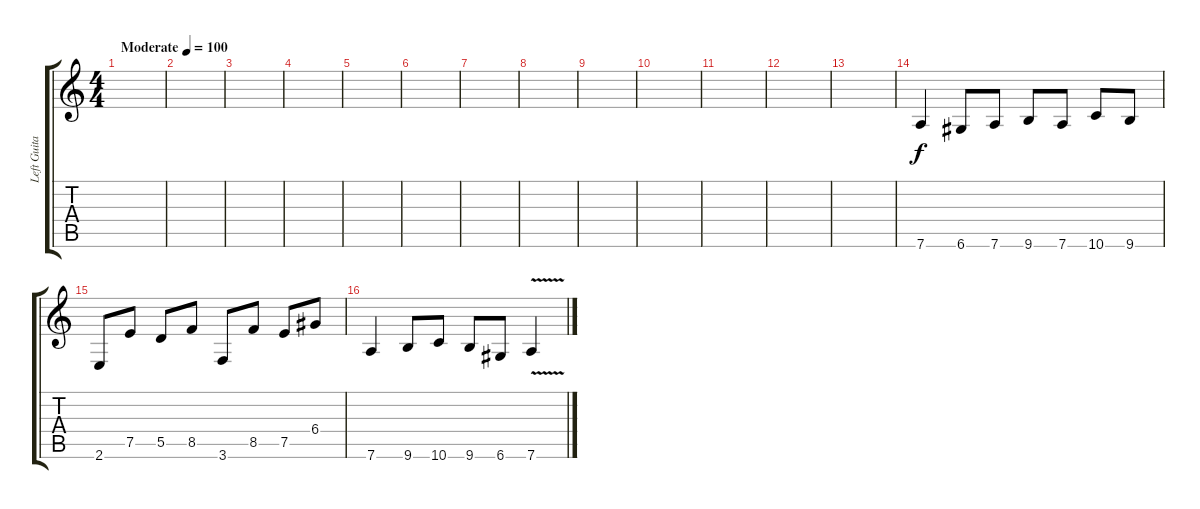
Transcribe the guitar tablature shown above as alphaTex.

\track ("Left Guitar" "Left Guita") {instrument distortionguitar}
\staff {score tabs}
\tuning (E4 B3 G3 D3 A2 D2) {hide}
\ts (4 4)
\tempo (100 "Moderate")
\clef g2
\ks c
|
|
|
|
|
|
|
|
|
|
|
|
|
7.6.4 6.6.8 7.6.8 9.6.8 7.6.8 10.6.8 9.6.8 |
2.6.8 7.5.8 5.5.8 8.5.8 3.6.8 8.5.8 7.5.8 6.4.8 |
7.6.4 9.6.8 10.6.8 9.6.8 6.6.8 7.6{v}.4
